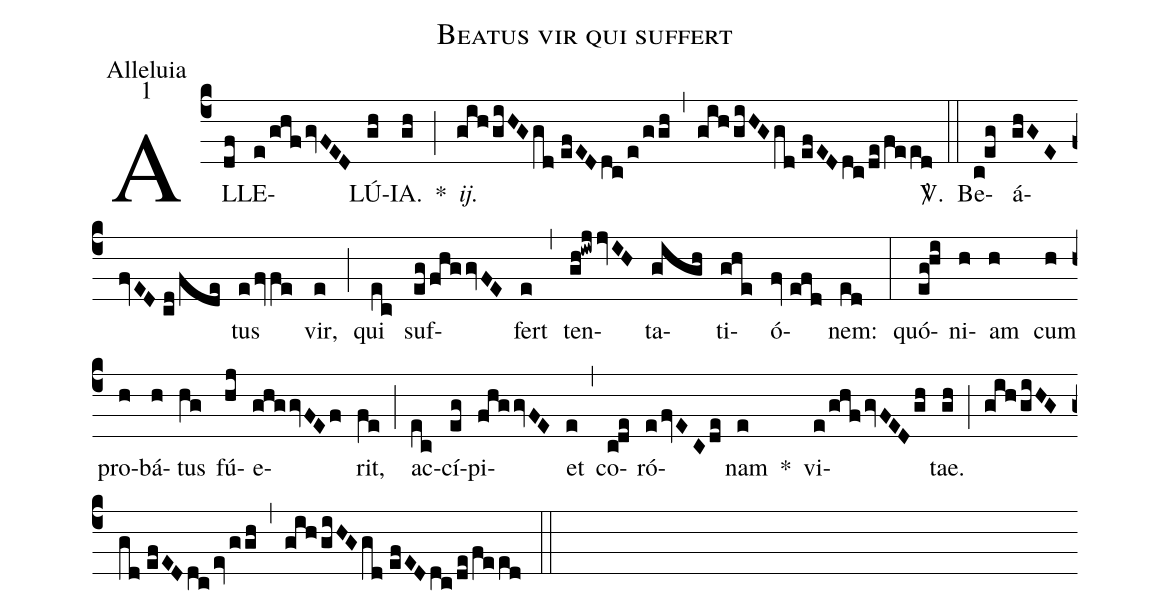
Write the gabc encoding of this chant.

name:Beatus vir qui suffert;
office-part:Alleluia;
mode:1;
%%
(c4) AL(df)LE(e/ghfgvFED)LÚ(gh)IA.(gh) *(;) <i>ij.</i>(gih/giHGgd//efED/dc/e/ggh) (,) (gih/giHG/gd//efED/dc/de/feed) <sp>V/</sp>.(::) Be(c!eg)á(ghGE/fvED//cd/fde)tus(e/fvfe) vir,(e) (;) qui(ec) suf(eg/fhggvFE)fert(e) (,) ten(gh!iwjjvIH)ta(gigh)ti(ghe)ó(fv//efd)nem:(ed) (:) quó(eg!hi)ni(h)am(h) cum(h) pro(h)bá(h)tus(hg) fú(hj)e(ghggvFEf)rit,(fe) (;) ac(ec)cí(eg)pi(fhggvFE)et(e) (,) co(c!de)ró(efvECde)nam(e) *() vi(e/ghfgvFEDgh)tae.(gh) (;) (gih/giHGgd//efEDdcevggh) (,) (gih/giHGgd//efEDdc/de/feed) (::)
